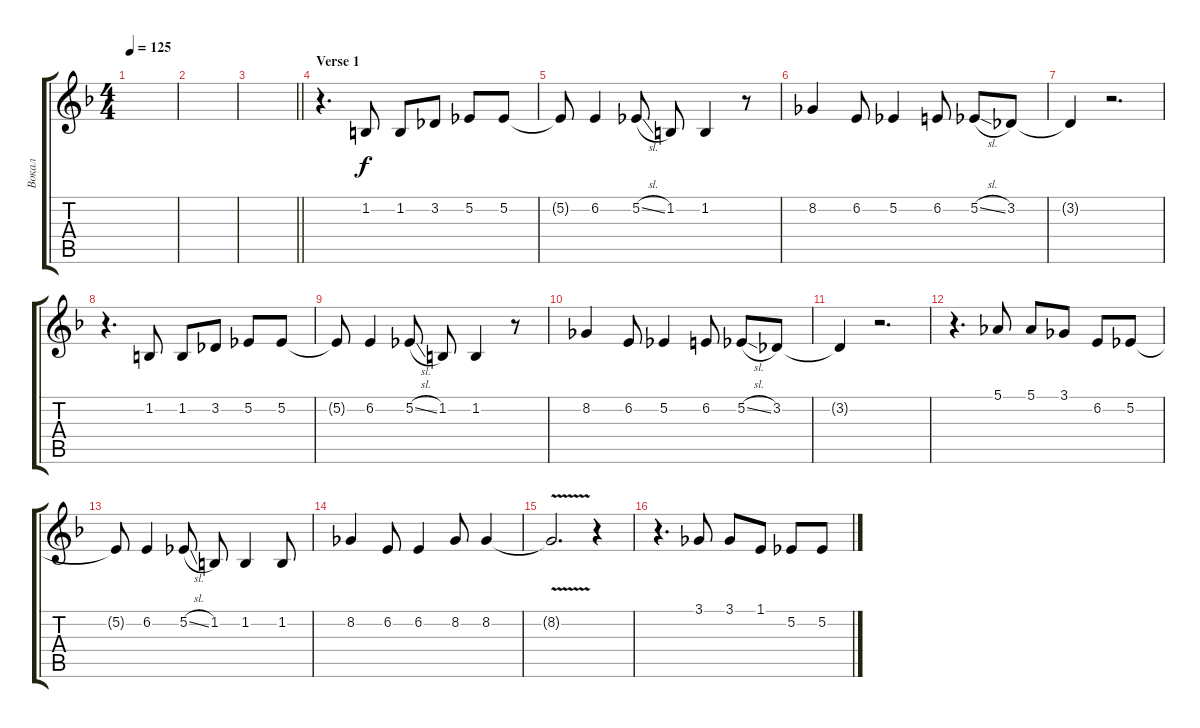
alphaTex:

\track ("Вокал" "Вокал") {instrument trumpet}
\staff {score tabs}
\tuning (Eb4 Bb3 Gb3 Db3 Ab2 Eb2) {hide}
\ts (4 4)
\tempo 125
\clef g2
\ks dminor
|
|
\barLineRight lightlight
|
\section ("" "Verse 1")
r.4{d} 1.2.8 1.2.8 3.2.8 5.2.8 5.2.8 |
5.2{t}.8 6.2.4 5.2{sl}.8 1.2.8 1.2.4 r.8 |
8.2.4 6.2.8 5.2.4 6.2.8 5.2{sl}.8 3.2.8 |
3.2{t}.4 r.2{d} |
r.4{d} 1.2.8 1.2.8 3.2.8 5.2.8 5.2.8 |
5.2{t}.8 6.2.4 5.2{sl}.8 1.2.8 1.2.4 r.8 |
8.2.4 6.2.8 5.2.4 6.2.8 5.2{sl}.8 3.2.8 |
3.2{t}.4 r.2{d} |
r.4{d} 5.1.8 5.1.8 3.1.8 6.2.8 5.2.8 |
5.2{t}.8 6.2.4 5.2{sl}.8 1.2.8 1.2.4 1.2.8 |
8.2.4 6.2.8 6.2.4 8.2.8 8.2.4 |
8.2{v t}.2{d} r.4 |
r.4{d} 3.1.8 3.1.8 1.1.8 5.2.8 5.2.8
